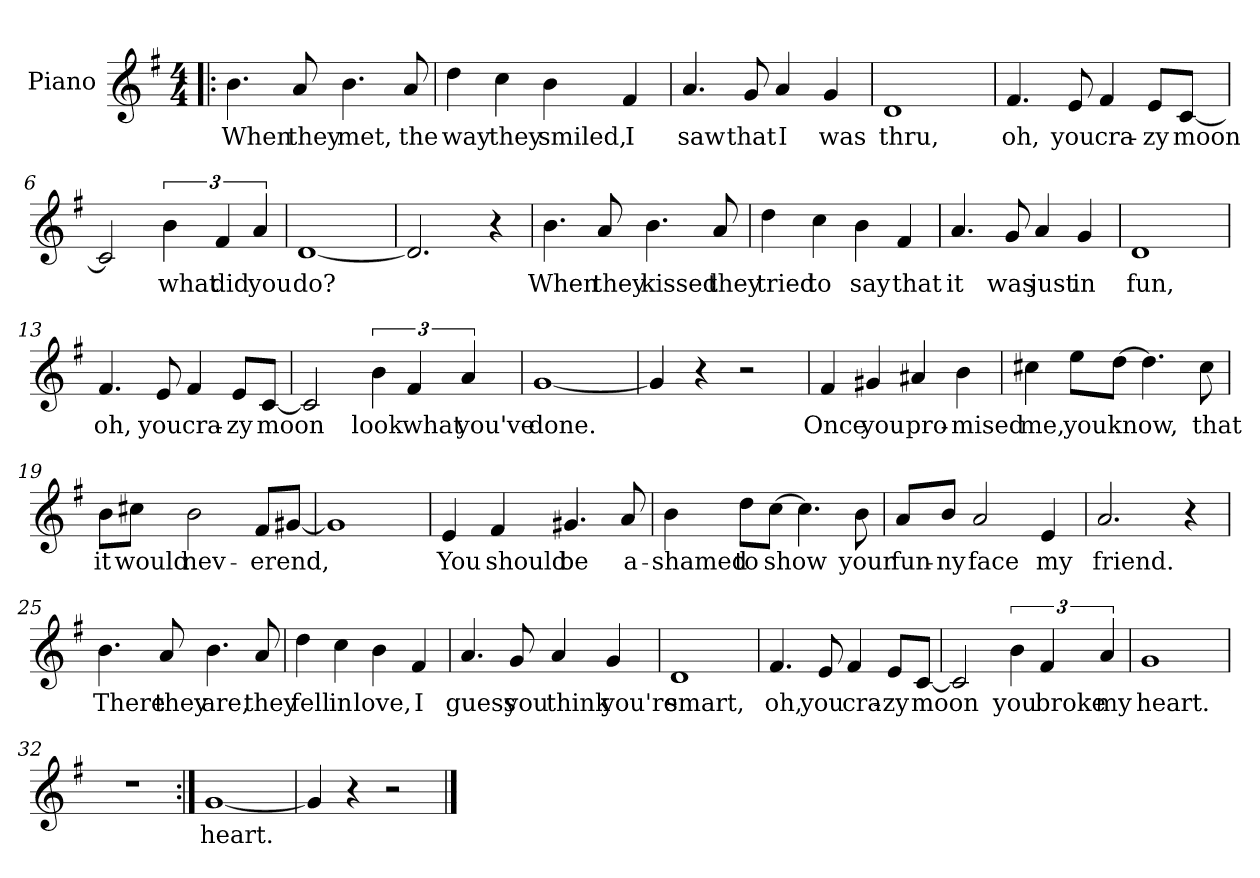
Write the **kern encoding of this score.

**kern	**text
*part1	*part1
*staff1	*staff1
*I"Piano	*
*I'Pno.	*
*clefG2	*
*k[f#]	*
*G:	*
*M4/4	*
=1!|:	=1!|:
4.b\	When
8a/	they
4.b\	met,
8a/	the
=2	=2
4dd\	way
4cc\	they
4b\	smiled,
4f#/	I
=3	=3
4.a/	saw
8g/	that
4a/	I
4g/	was
=4	=4
1d	thru,
!!LO:LB:g=z
=5	=5
4.f#/	oh,
8e/	you
4f#/	cra-
8e/L	-zy
[8c/J	moon
=6	=6
2c/]	.
6b\	what
6f#/	did
6a/	you
=7	=7
[1d	do?
=8	=8
2.d/]	.
4r	.
=9	=9
4.b\	When
8a/	they
4.b\	kissed
8a/	they
!!LO:LB:g=z
=10	=10
4dd\	tried
4cc\	to
4b\	say
4f#/	that
=11	=11
4.a/	it
8g/	was
4a/	just
4g/	in
=12	=12
1d	fun,
=13	=13
4.f#/	oh,
8e/	you
4f#/	cra-
8e/L	-zy
[8c/J	moon
!!LO:LB:g=z
=14	=14
2c/]	.
6b\	look
6f#/	what
6a/	you've
=15	=15
[1g	done.
=16	=16
4g/]	.
4r	.
2r	.
=17	=17
4f#/	Once
4g#X/	you
4a#X/	pro-
4b\	-mised
!!LO:LB:g=z
=18	=18
4cc#X\	me,
8ee\L	you
[8dd\J	know,
4.dd\]	.
8cc#\	that
=19	=19
8b\L	it
8cc#X\J	would
2b\	nev-
8f#/L	-er
[8g#X/J	end,
=20	=20
1g#]	.
=21	=21
4e/	You
4f#/	should
4.g#X/	be
8a/	a-
!!LO:LB:g=z
=22	=22
4b\	-shamed
8dd\L	to
[8cc\J	show
4.cc\]	.
8b\	your
=23	=23
8a/L	fun-
8b/J	-ny
2a/	face
4e/	my
=24	=24
2.a/	friend.
4r	.
=25	=25
4.b\	There
8a/	they
4.b\	are,
8a/	they
!!LO:LB:g=z
=26	=26
4dd\	fell
4cc\	in
4b\	love,
4f#/	I
=27	=27
4.a/	guess
8g/	you
4a/	think
4g/	you're
=28	=28
1d	smart,
=29	=29
4.f#/	oh,
8e/	you
4f#/	cra-
8e/L	-zy
[8c/J	moon
!!LO:LB:g=z
=30	=30
2c/]	.
6b\	you
6f#/	broke
6a/	my
=31	=31
1g	heart.
=32	=32
1r	.
=33:|!	=33:|!
[1g	heart.
=34	=34
4g/]	.
4r	.
2r	.
==	==
*-	*-
